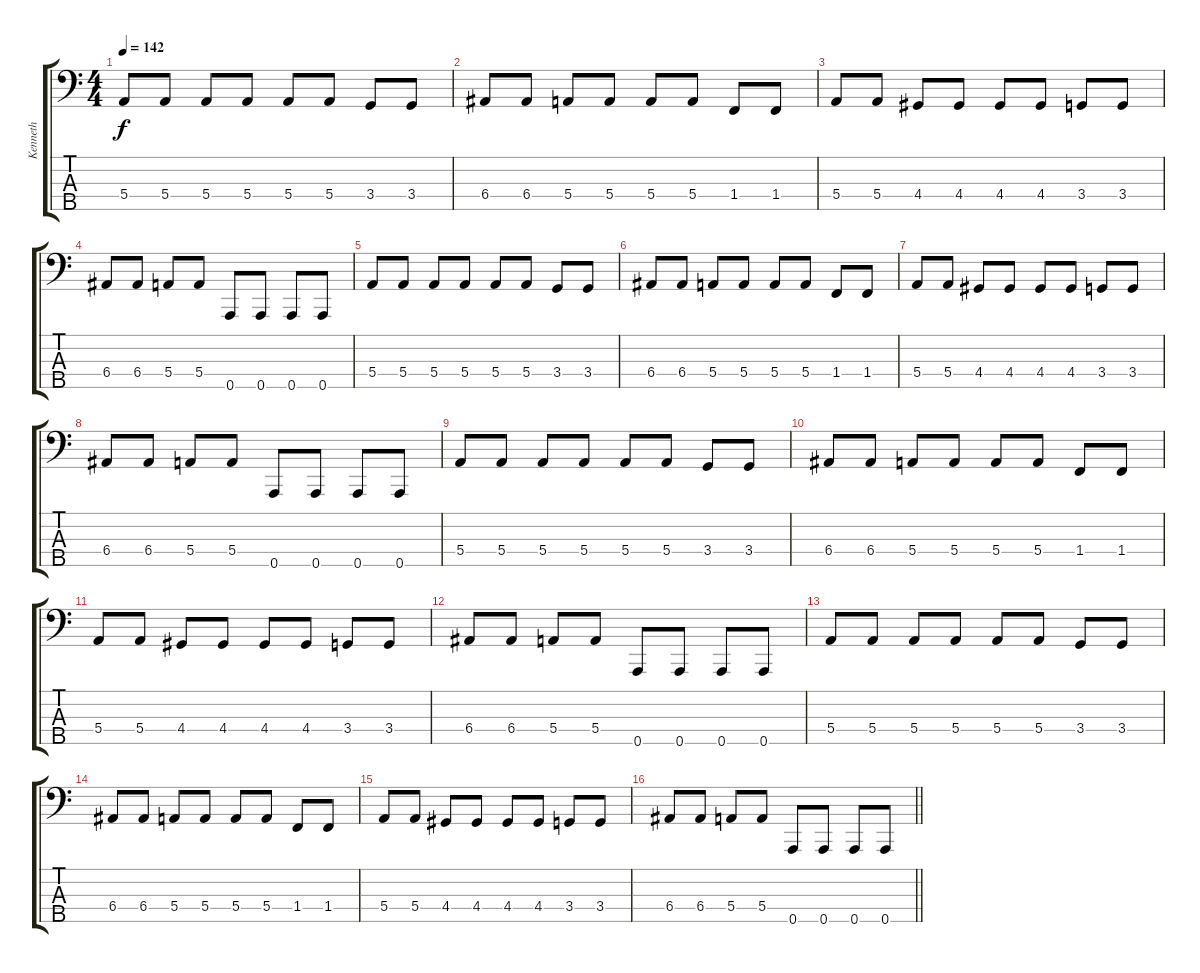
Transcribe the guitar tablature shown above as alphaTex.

\track ("Kenneth" "Kenneth") {instrument electricbasspick}
\staff {score tabs}
\tuning (G2 D2 A1 E1 A0) {hide}
\ts (4 4)
\tempo 142
\clef f4
\ks c
5.4.8{dy f} 5.4.8 5.4.8 5.4.8 5.4.8 5.4.8 3.4.8 3.4.8 |
6.4.8 6.4.8 5.4.8 5.4.8 5.4.8 5.4.8 1.4.8 1.4.8 |
5.4.8 5.4.8 4.4.8 4.4.8 4.4.8 4.4.8 3.4.8 3.4.8 |
6.4.8 6.4.8 5.4.8 5.4.8 0.5.8 0.5.8 0.5.8 0.5.8 |
5.4.8 5.4.8 5.4.8 5.4.8 5.4.8 5.4.8 3.4.8 3.4.8 |
6.4.8 6.4.8 5.4.8 5.4.8 5.4.8 5.4.8 1.4.8 1.4.8 |
5.4.8 5.4.8 4.4.8 4.4.8 4.4.8 4.4.8 3.4.8 3.4.8 |
6.4.8 6.4.8 5.4.8 5.4.8 0.5.8 0.5.8 0.5.8 0.5.8 |
5.4.8 5.4.8 5.4.8 5.4.8 5.4.8 5.4.8 3.4.8 3.4.8 |
6.4.8 6.4.8 5.4.8 5.4.8 5.4.8 5.4.8 1.4.8 1.4.8 |
5.4.8 5.4.8 4.4.8 4.4.8 4.4.8 4.4.8 3.4.8 3.4.8 |
6.4.8 6.4.8 5.4.8 5.4.8 0.5.8 0.5.8 0.5.8 0.5.8 |
5.4.8 5.4.8 5.4.8 5.4.8 5.4.8 5.4.8 3.4.8 3.4.8 |
6.4.8 6.4.8 5.4.8 5.4.8 5.4.8 5.4.8 1.4.8 1.4.8 |
5.4.8 5.4.8 4.4.8 4.4.8 4.4.8 4.4.8 3.4.8 3.4.8 |
\barLineRight lightlight
6.4.8 6.4.8 5.4.8 5.4.8 0.5.8 0.5.8 0.5.8 0.5.8
